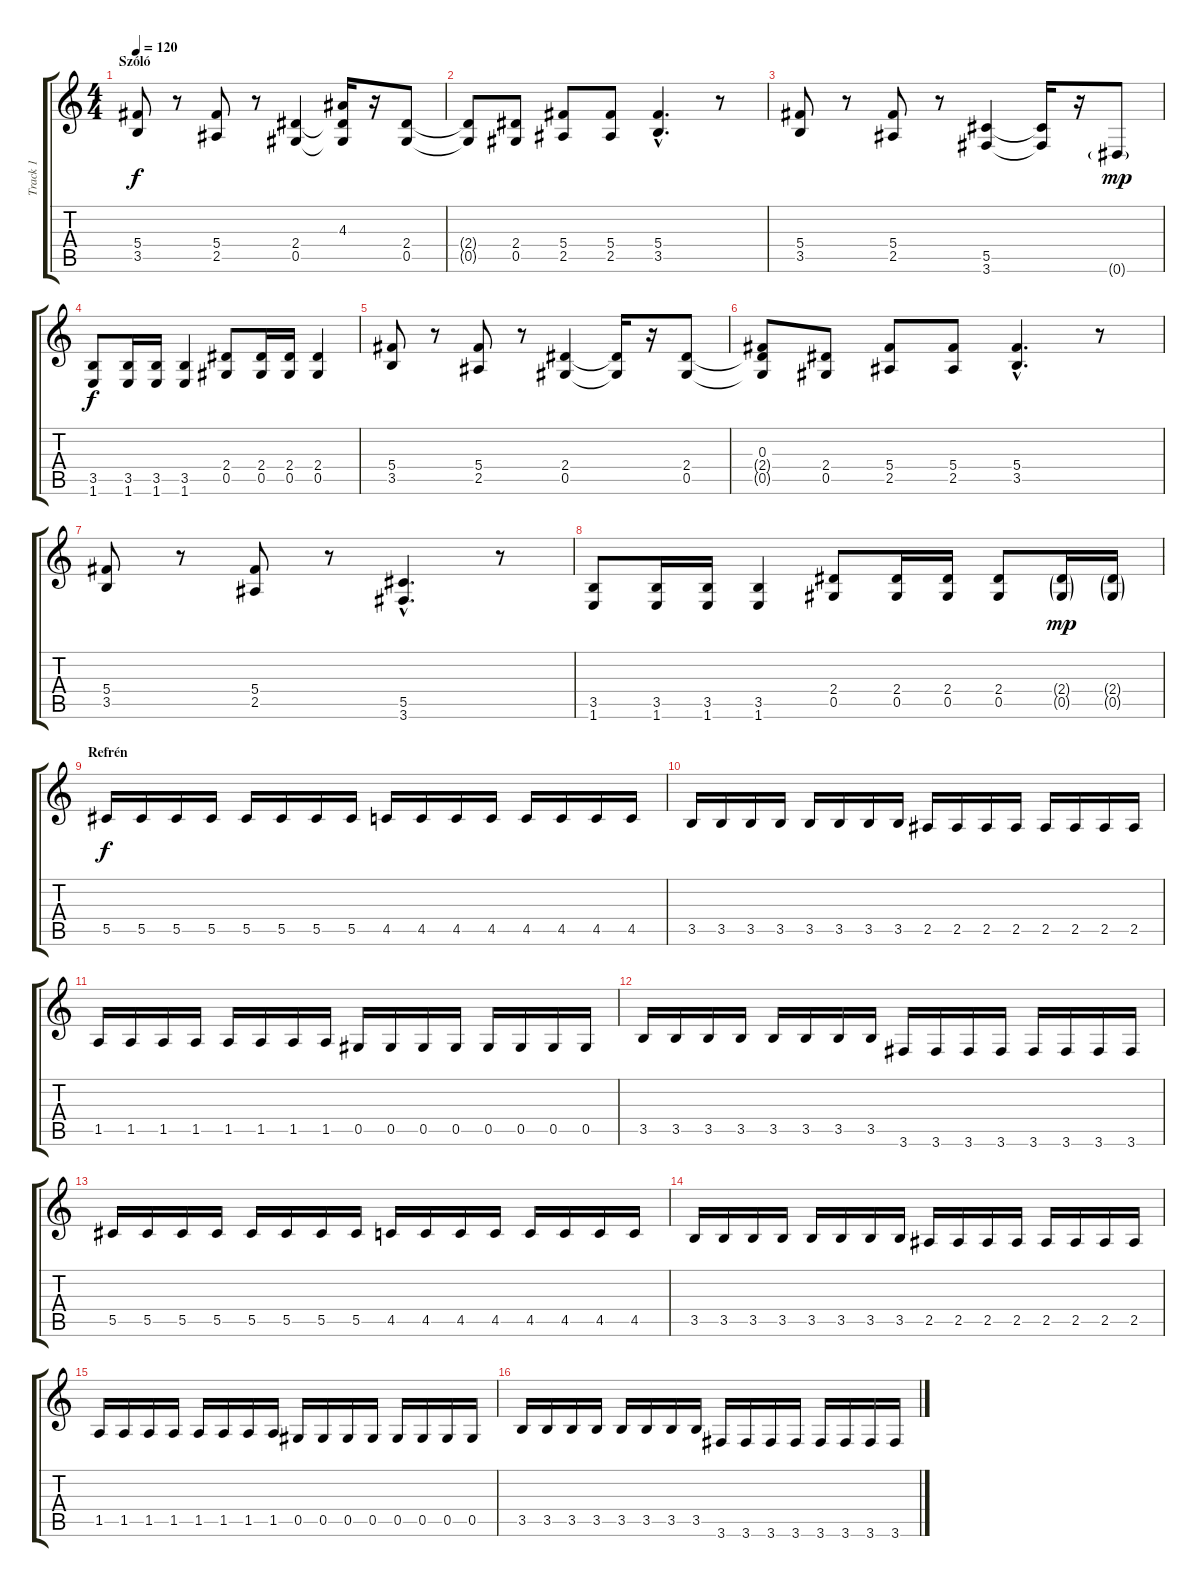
\track ("Track 1" "Track 1") {instrument distortionguitar}
\staff {score tabs}
\tuning (Eb4 Bb3 Gb3 Db3 Ab2 Eb2) {hide}
\ts (4 4)
\section ("" "Szóló")
\tempo 120
\clef g2
\ks c
(5.4 3.5).8{dy f volume 12 balance 8} r.8 (5.4 2.5).8 r.8 (2.4 0.5).4 (4.3{t} 2.4{t} 0.5{t}).16 r.16 (2.4 0.5).8 |
(2.4{t} 0.5{t}).8 (2.4 0.5).8 (5.4 2.5).8 (5.4 2.5).8 (5.4{hac} 3.5{hac}).4{d} r.8 |
(5.4 3.5).8 r.8 (5.4 2.5).8 r.8 (5.5 3.6).4 (5.5{t} 3.6{t}).16 r.16 0.6{g}.8{dy mp} |
(3.5 1.6).8{dy f} (3.5 1.6).16 (3.5 1.6).16 (3.5 1.6).4 (2.4 0.5).8 (2.4 0.5).16 (2.4 0.5).16 (2.4 0.5).4 |
(5.4 3.5).8 r.8 (5.4 2.5).8 r.8 (2.4 0.5).4 (2.4{t} 0.5{t}).16 r.16 (2.4 0.5).8 |
(0.3 2.4{t} 0.5{t}).8 (2.4 0.5).8 (5.4 2.5).8 (5.4 2.5).8 (5.4{hac} 3.5{hac}).4{d} r.8 |
(5.4 3.5).8 r.8 (5.4 2.5).8 r.8 (5.5{hac} 3.6{hac}).4{d} r.8 |
(3.5 1.6).8 (3.5 1.6).16 (3.5 1.6).16 (3.5 1.6).4 (2.4 0.5).8 (2.4 0.5).16 (2.4 0.5).16 (2.4 0.5).8 (2.4{g} 0.5{g}).16{dy mp} (2.4{g} 0.5{g}).16 |
\section ("" "Refrén")
5.5.16{dy f volume 13 balance 3} 5.5.16 5.5.16 5.5.16 5.5.16 5.5.16 5.5.16 5.5.16 4.5.16 4.5.16 4.5.16 4.5.16 4.5.16 4.5.16 4.5.16 4.5.16 |
3.5.16 3.5.16 3.5.16 3.5.16 3.5.16 3.5.16 3.5.16 3.5.16 2.5.16 2.5.16 2.5.16 2.5.16 2.5.16 2.5.16 2.5.16 2.5.16 |
1.5.16 1.5.16 1.5.16 1.5.16 1.5.16 1.5.16 1.5.16 1.5.16 0.5.16 0.5.16 0.5.16 0.5.16 0.5.16 0.5.16 0.5.16 0.5.16 |
3.5.16 3.5.16 3.5.16 3.5.16 3.5.16 3.5.16 3.5.16 3.5.16 3.6.16 3.6.16 3.6.16 3.6.16 3.6.16 3.6.16 3.6.16 3.6.16 |
5.5.16 5.5.16 5.5.16 5.5.16 5.5.16 5.5.16 5.5.16 5.5.16 4.5.16 4.5.16 4.5.16 4.5.16 4.5.16 4.5.16 4.5.16 4.5.16 |
3.5.16 3.5.16 3.5.16 3.5.16 3.5.16 3.5.16 3.5.16 3.5.16 2.5.16 2.5.16 2.5.16 2.5.16 2.5.16 2.5.16 2.5.16 2.5.16 |
1.5.16 1.5.16 1.5.16 1.5.16 1.5.16 1.5.16 1.5.16 1.5.16 0.5.16 0.5.16 0.5.16 0.5.16 0.5.16 0.5.16 0.5.16 0.5.16 |
3.5.16 3.5.16 3.5.16 3.5.16 3.5.16 3.5.16 3.5.16 3.5.16 3.6.16 3.6.16 3.6.16 3.6.16 3.6.16 3.6.16 3.6.16 3.6.16
